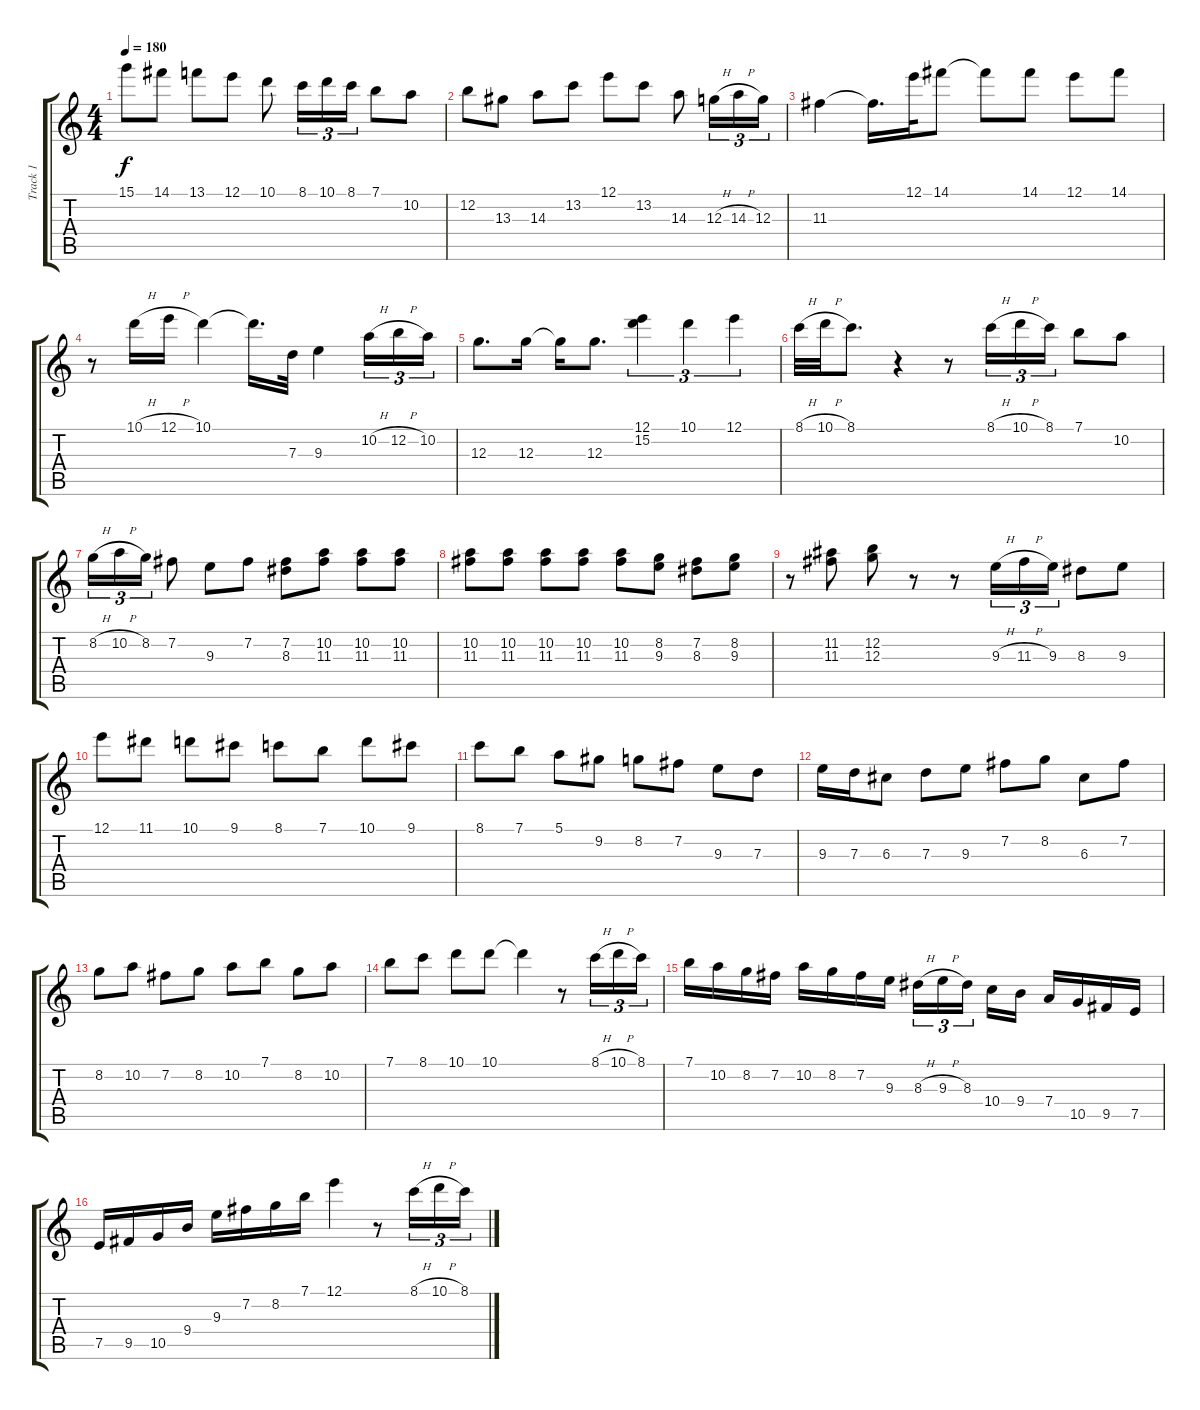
\track ("Track 1" "Track 1") {instrument acousticguitarsteel}
\staff {score tabs}
\tuning (E4 B3 G3 D3 A2 E2) {hide}
\ts (4 4)
\tempo 180
\clef g2
\ks c
15.1.8{dy f} 14.1.8 13.1.8 12.1.8 10.1.8 8.1.16{tu (3 2)} 10.1.16{tu (3 2)} 8.1.16{tu (3 2)} 7.1.8 10.2.8 |
12.2.8 13.3.8 14.3.8 13.2.8 12.1.8 13.2.8 14.3.8 12.3{h}.16{tu (3 2)} 14.3{h}.16{tu (3 2)} 12.3.16{tu (3 2)} |
11.3.4 11.3{t}.16{d} 12.1.32 14.1.8 14.1{t}.8 14.1.8 12.1.8 14.1.8 |
r.8 10.1{h}.16 12.1{h}.16 10.1.4 10.1{t}.16{d} 7.3.32 9.3.4 10.2{h}.16{tu (3 2)} 12.2{h}.16{tu (3 2)} 10.2.16{tu (3 2)} |
12.3.8{d} 12.3.16 12.3{t}.16 12.3.8{d} (12.1 15.2).4{tu (3 2)} 10.1.4{tu (3 2)} 12.1.4{tu (3 2)} |
8.1{h}.32 10.1{h}.32 8.1.8{d} r.4 r.8 8.1{h}.16{tu (3 2)} 10.1{h}.16{tu (3 2)} 8.1.16{tu (3 2)} 7.1.8 10.2.8 |
8.2{h}.16{tu (3 2)} 10.2{h}.16{tu (3 2)} 8.2.16{tu (3 2)} 7.2.8 9.3.8 7.2.8 (7.2 8.3).8 (10.2 11.3).8 (10.2 11.3).8 (10.2 11.3).8 |
(10.2 11.3).8 (10.2 11.3).8 (10.2 11.3).8 (10.2 11.3).8 (10.2 11.3).8 (8.2 9.3).8 (7.2 8.3).8 (8.2 9.3).8 |
r.8 (11.2 11.3).8 (12.2 12.3).8 r.8 r.8 9.3{h}.16{tu (3 2)} 11.3{h}.16{tu (3 2)} 9.3.16{tu (3 2)} 8.3.8 9.3.8 |
12.1.8 11.1.8 10.1.8 9.1.8 8.1.8 7.1.8 10.1.8 9.1.8 |
8.1.8 7.1.8 5.1.8 9.2.8 8.2.8 7.2.8 9.3.8 7.3.8 |
9.3.16 7.3.16 6.3.8 7.3.8 9.3.8 7.2.8 8.2.8 6.3.8 7.2.8 |
8.2.8 10.2.8 7.2.8 8.2.8 10.2.8 7.1.8 8.2.8 10.2.8 |
7.1.8 8.1.8 10.1.8 10.1.8 10.1{t}.4 r.8 8.1{h}.16{tu (3 2)} 10.1{h}.16{tu (3 2)} 8.1.16{tu (3 2)} |
7.1.16 10.2.16 8.2.16 7.2.16 10.2.16 8.2.16 7.2.16 9.3.16 8.3{h}.16{tu (3 2)} 9.3{h}.16{tu (3 2)} 8.3.16{tu (3 2) beam splitsecondary} 10.4.16 9.4.16 7.4.16 10.5.16 9.5.16 7.5.16 |
7.5.16 9.5.16 10.5.16 9.4.16 9.3.16 7.2.16 8.2.16 7.1.16 12.1.4 r.8 8.1{h}.16{tu (3 2)} 10.1{h}.16{tu (3 2)} 8.1.16{tu (3 2)}
